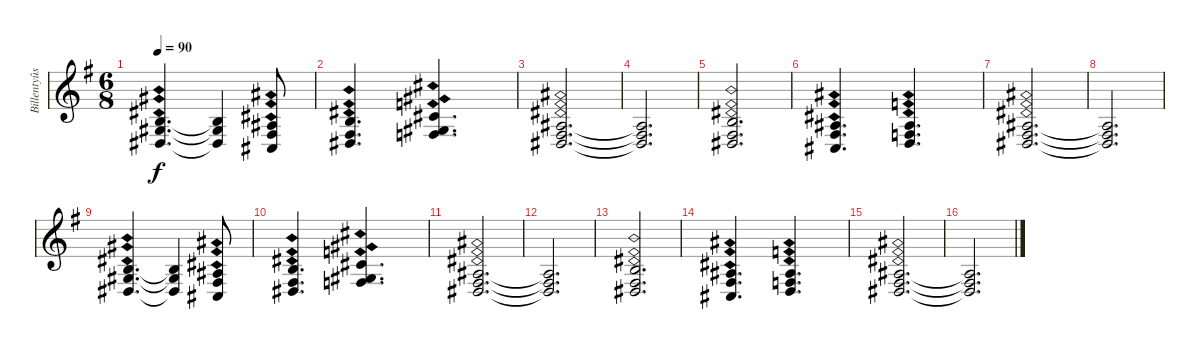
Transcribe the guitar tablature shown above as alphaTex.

\track ("Billentyûs (Mats Olausson)" "Billentyûs") {instrument pad1newage}
\staff {score}
\tuning (E4 B3 G3 D3 A2 E2) {hide}
\ts (6 8)
\tempo 90
\clef g2
\ks g
(0.2{ph 12} 1.3{ph 12} 1.4{ph 12}).4{d dy f} (0.2{t} 1.3{t} 1.4{t}).4 (3.3{ph 12} 4.4{ph 12} 4.5{ph 12}).8 |
(4.3{ph 12} 4.4{ph 12} 6.5{ph 12}).4{d} (2.2{ph 12} 1.3{ph 12} 3.4{ph 12}).4{d} |
(3.3{ph 12} 4.4{ph 12} 6.5{ph 12}).2{d} |
(3.3{t} 4.4{t} 6.5{t}).2{d} |
(4.3{ph 12} 4.4{ph 12} 6.5{ph 12}).2{d} |
(3.3{ph 12} 4.4{ph 12} 4.5{ph 12}).4{d} (3.3{ph 12} 3.4{ph 12} 5.5{ph 12}).4{d} |
(3.3{ph 12} 4.4{ph 12} 6.5{ph 12}).2{d} |
(3.3{t} 4.4{t} 6.5{t}).2{d} |
(0.2{ph 12} 1.3{ph 12} 1.4{ph 12}).4{d} (0.2{t} 1.3{t} 1.4{t}).4 (3.3{ph 12} 4.4{ph 12} 4.5{ph 12}).8 |
(4.3{ph 12} 4.4{ph 12} 6.5{ph 12}).4{d} (2.2{ph 12} 1.3{ph 12} 3.4{ph 12}).4{d} |
(3.3{ph 12} 4.4{ph 12} 6.5{ph 12}).2{d} |
(3.3{t} 4.4{t} 6.5{t}).2{d} |
(4.3{ph 12} 4.4{ph 12} 6.5{ph 12}).2{d} |
(3.3{ph 12} 4.4{ph 12} 4.5{ph 12}).4{d} (3.3{ph 12} 3.4{ph 12} 5.5{ph 12}).4{d} |
(3.3{ph 12} 4.4{ph 12} 6.5{ph 12}).2{d} |
(3.3{t} 4.4{t} 6.5{t}).2{d}
